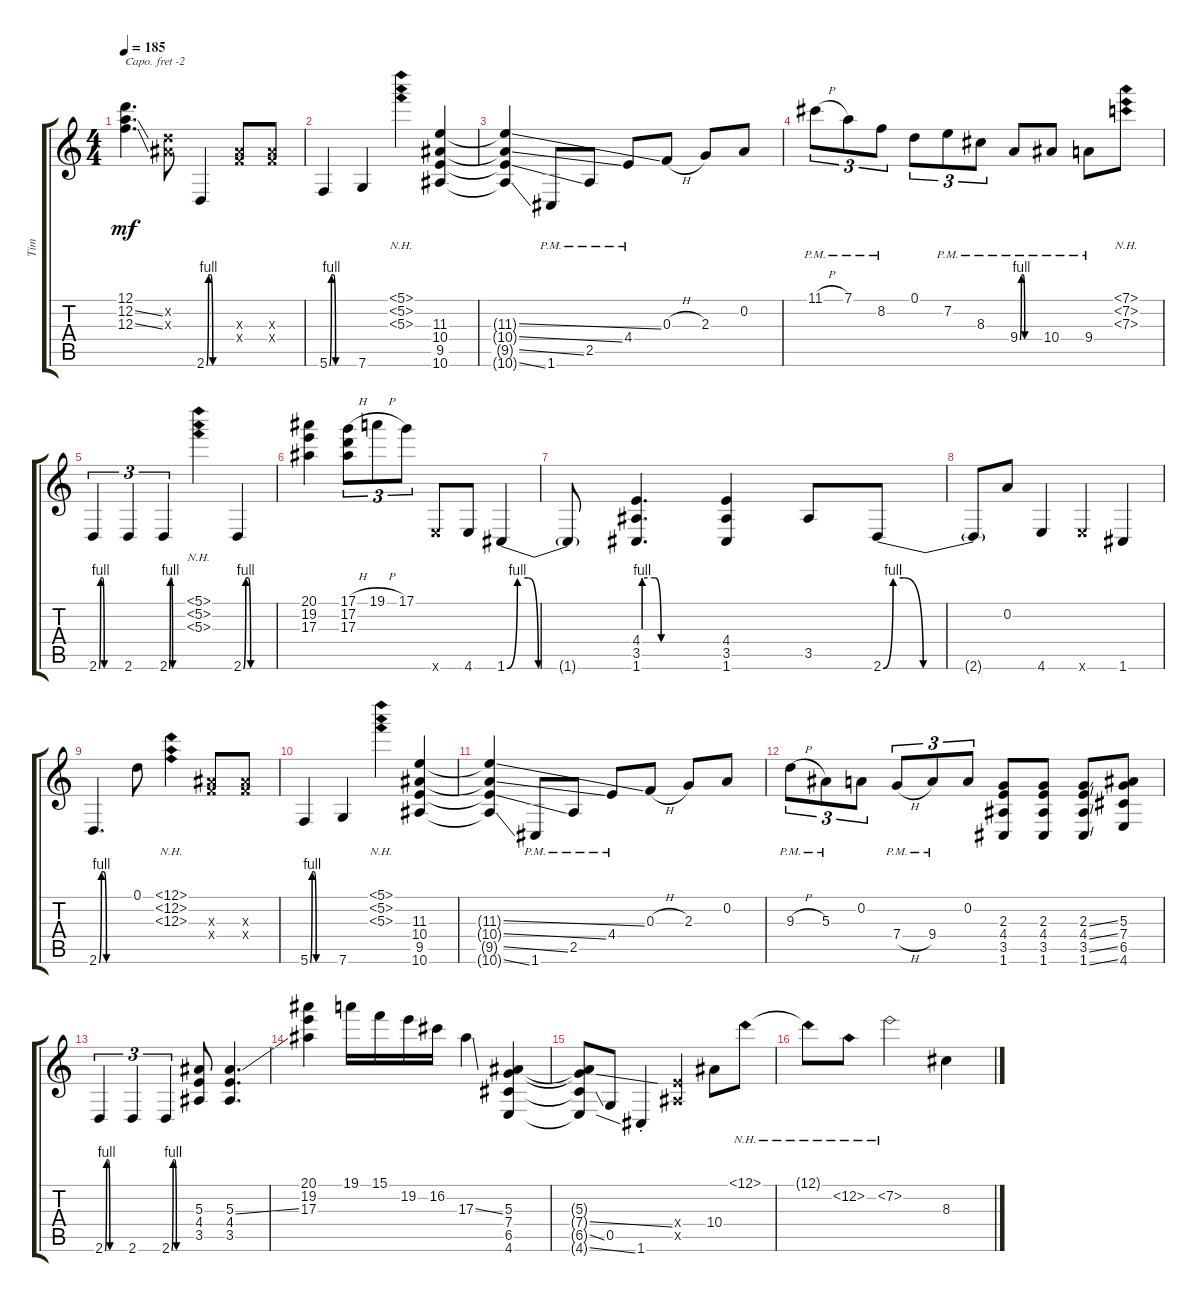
\track ("Tim" "Tim") {instrument overdrivenguitar}
\staff {score tabs}
\capo -2
\tuning (E4 B3 G3 D3 A2 D2) {hide}
\ts (4 4)
\tempo 185
\clef g2
\ks c
(12.1 12.2{ss} 12.3{ss}).4{d dy mf} (5.2{x} 5.3{x}).8 2.6{be (custom 0 0 5 4 10 4 15 0 60 0)}.4 (5.3{x} 5.4{x}).8 (5.3{x} 5.4{x}).8 |
5.6{be (custom 0 0 5 4 10 4 15 0 60 0)}.4 7.6.4 (5.1{nh} 5.2{nh} 5.3{nh}).4 (11.3 10.4 9.5 10.6).4 |
(11.3{ss t} 10.4{ss t} 9.5{ss t} 10.6{ss t}).4 1.6{pm}.8 2.5{pm}.8 4.4{pm}.8 0.3{h}.8 2.3.8 0.2.8 |
11.1{h pm}.8{tu (3 2)} 7.1{pm}.8{tu (3 2)} 8.2{pm}.8{tu (3 2)} 0.1.8{tu (3 2)} 7.2{pm}.8{tu (3 2)} 8.3{pm}.8{tu (3 2)} 9.4{be (custom 0 0 5 4 10 4 15 0 60 0) pm}.8 10.4{pm}.8 9.4{pm}.8 (7.1{nh} 7.2{nh} 7.3{nh}).8 |
2.6{be (custom 0 0 5 4 10 4 15 0 60 0)}.4{tu (3 2)} 2.6.4{tu (3 2)} 2.6{be (custom 0 0 5 4 10 4 15 0 60 0)}.4{tu (3 2)} (5.1{nh} 5.2{nh} 5.3{nh}).4 2.6{be (custom 0 0 5 4 10 4 15 0 60 0)}.4 |
(20.1 19.2 17.3).4 (17.1{h} 17.2 17.3).8{tu (3 2)} 19.1{h}.8{tu (3 2)} 17.1.8{tu (3 2)} 4.6{x}.8 4.6.8 1.6{be (custom 0 0 5 4 10 4 15 0 60 0)}.4 |
1.6{t}.8 (4.4 3.5 1.6{be (custom 0 0 0 4 10 4 15 0 60 0)}).4{d} (4.4 3.5 1.6).4 3.5.8 2.6{be (custom 0 0 5 4 10 4 20 0 60 0)}.8 |
2.6{t}.8 0.2.8 4.6.4 4.6{x}.4 1.6.4 |
2.6{be (custom 0 0 5 4 10 4 15 0 60 0)}.4{d} 0.1.8 (12.1{nh} 12.2{nh} 12.3{nh}).4 (5.3{x} 5.4{x}).8 (5.3{x} 5.4{x}).8 |
5.6{be (custom 0 0 5 4 10 4 15 0 60 0)}.4 7.6.4 (5.1{nh} 5.2{nh} 5.3{nh}).4 (11.3 10.4 9.5 10.6).4 |
(11.3{ss t} 10.4{ss t} 9.5{ss t} 10.6{ss t}).4 1.6{pm}.8 2.5{pm}.8 4.4{pm}.8 0.3{h}.8 2.3.8 0.2.8 |
9.3{h pm}.8{tu (3 2)} 5.3{pm}.8{tu (3 2)} 0.2.8{tu (3 2)} 7.4{h pm}.8{tu (3 2)} 9.4{pm}.8{tu (3 2)} 0.2.8{tu (3 2)} (2.3 4.4 3.5 1.6).8 (2.3 4.4 3.5 1.6).8 (2.3{ss} 4.4{ss} 3.5{ss} 1.6{ss}).8 (5.3 7.4 6.5 4.6).8 |
2.6{be (custom 0 0 5 4 10 4 15 0 60 0)}.4{tu (3 2)} 2.6.4{tu (3 2)} 2.6{be (custom 0 0 5 4 10 4 15 0 60 0)}.4{tu (3 2)} (5.3 4.4 3.5).8 (5.3{ss} 4.4 3.5).4{d} |
(20.1 19.2 17.3).4 19.1.16 15.1.16 19.2.16 16.2.16 17.3{ss}.4 (5.3 7.4 6.5 4.6).4 |
(5.3{t} 7.4{ss t} 6.5{ss t} 4.6{ss t}).8 0.5.8 1.6{st}.4 (4.4{x} 3.5{x}).4 10.4.8 12.1{nh}.8 |
12.1{nh t}.8 12.2{nh}.8 7.2{nh}.2 8.3{ss}.4
